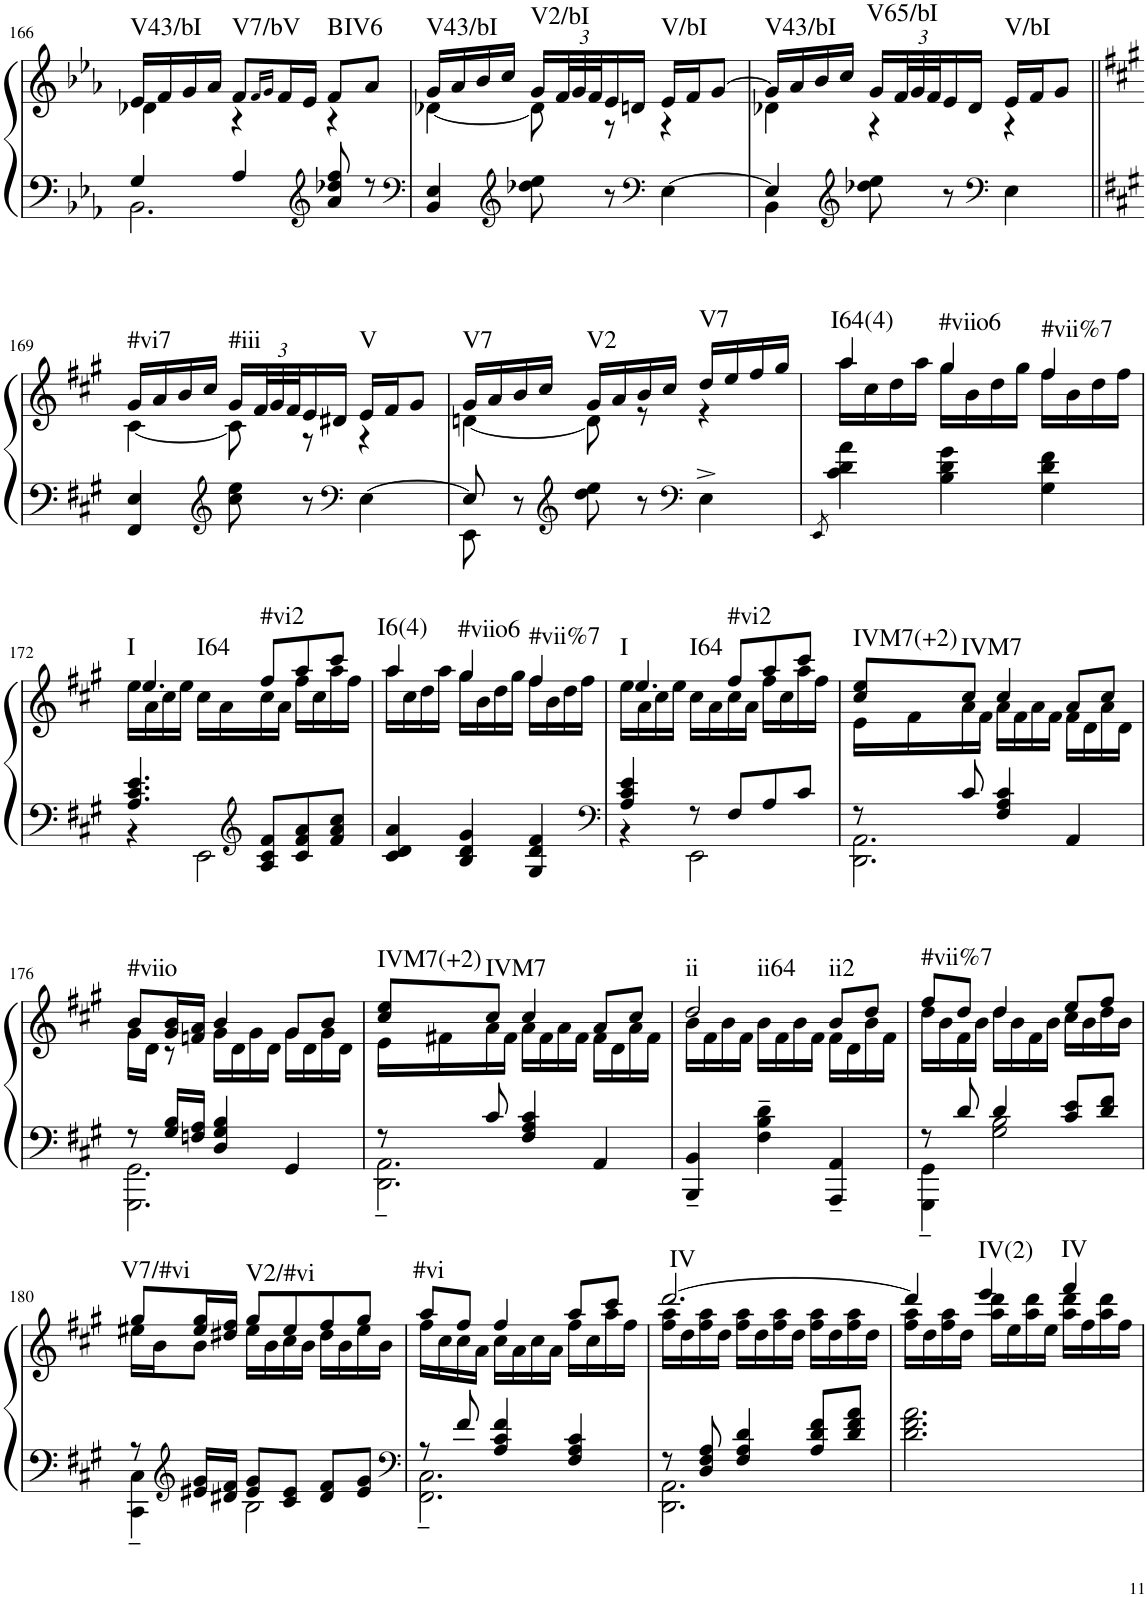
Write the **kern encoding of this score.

**kern	**kern	**harte
*part1	*part1	*part1
*staff2	*staff1	*
*I"Piano	*	*
*I'Pno.	*	*
!!LO:PB:g=z
*clefF4	*clefG2	*
*k[b-e-a-]	*k[b-e-a-]	*
*M3/4	*M3/4	*
=166	=166	=166
*^	*^	*
!	!	!	!	!LO:H:kt=V43/bI
4G/	2.BB-\	16e-/LL	4d-X\	N
.	.	16f/	.	.
.	.	16g/	.	.
.	.	16a-/JJ	.	.
!	!	!	!	!LO:H:kt=V7/bV
4A-/	.	8f/L	4r	N
.	.	16qf/LL	.	.
.	.	16qg/JJ	.	.
.	.	16f/L	.	.
.	.	16e-/JJ	.	.
*clefG2	*	*	*	*
!	!	!	!	!LO:H:kt=6
8a-/ 8dd-X/ 8ff/	.	8f/L	4r	B:maj6
8r	.	8a-/J	.	.
*v	*v	*	*	*
=167	=167	=167	=167
*clefF4	*	*	*
!	!	!	!LO:H:kt=V43/bI
4BB-/ 4E-/	16g/LL	[4d-X\	N
.	16a-/	.	.
.	16b-/	.	.
.	16cc/JJ	.	.
*clefG2	*	*	*
!	!	!	!LO:H:kt=V2/bI
8dd-X\ 8ee-\	16g/LL	8d-\]	N
*	*Xbrackettup	*	*
.	48f/L	.	.
.	48g/	.	.
.	48f/J	.	.
8r	16e-/	8r	.
.	16dn/JJ	.	.
*clefF4	*	*	*
!	!	!	!LO:H:kt=V/bI
[4E-\	16e-/LL	4r	N
.	16f/J	.	.
.	[8g/J	.	.
=168	=168	=168	=168
*^	*	*	*
!	!	!	!	!LO:H:kt=V43/bI
4E-/]	4BB-\	16g/LL]	4d-X\	N
.	.	16a-/	.	.
.	.	16b-/	.	.
.	.	16cc/JJ	.	.
*clefG2	*	*	*	*
!	!	!	!	!LO:H:kt=V65/bI
8dd-X\ 8ee-\	2ryy	16g/LL	4r	N
.	.	48f/L	.	.
.	.	48g/	.	.
.	.	48f/J	.	.
8r	.	16e-/	.	.
.	.	16d-/JJ	.	.
*clefF4	*	*	*	*
!	!	!	!	!LO:H:kt=V/bI
4E-\	.	16e-/LL	4r	N
.	.	16f/J	.	.
.	.	8g/J	.	.
*v	*v	*	*	*
!!LO:LB:g=z	!!
=169||	=169||	=169||	=169||
*k[f#c#g#]	*k[f#c#g#]	*	*
!	!	!	!LO:H:kt=#vi7
4FF#/ 4E/	16g#/LL	[4c#\	N
.	16a/	.	.
.	16b/	.	.
.	16cc#/JJ	.	.
*clefG2	*	*	*
!	!	!	!LO:H:kt=#iii
8cc#\ 8ee\	16g#/LL	8c#\]	N
.	48f#/L	.	.
.	48g#/	.	.
.	48f#/J	.	.
8r	16e/	8r	.
.	16d#X/JJ	.	.
*clefF4	*	*	*
!	!	!	!LO:H:kt=V
[4E\	16e/LL	4r	N
.	16f#/J	.	.
.	8g#/J	.	.
=170	=170	=170	=170
*^	*	*	*
!	!	!	!	!LO:H:kt=V7
8E/]	8EE\	16g#/LL	[4dn\	N
.	.	16a/	.	.
8r	8ryy	16b/	.	.
.	.	16cc#/JJ	.	.
*clefG2	*	*	*	*
!	!	!	!	!LO:H:kt=V2
8dd\ 8ee\	2ryy	16g#/LL	8d\]	N
.	.	16a/	.	.
8r	.	16b/	8r	.
.	.	16cc#/JJ	.	.
*clefF4	*	*	*	*
!	!	!	!	!LO:H:kt=V7
4E^\	.	16dd/LL	4r	N
.	.	16ee/	.	.
.	.	16ff#/	.	.
.	.	16gg#/JJ	.	.
*v	*v	*	*	*
=171	=171	=171	=171
8qEE/	.	.	.
!	!	!	!LO:H:kt=I64(4)
4c#\ 4d\ 4a\	4aa/	16aa\LL	N
.	.	16cc#\	.
.	.	16dd\	.
.	.	16aa\JJ	.
!	!	!	!LO:H:kt=#viio6
4B\ 4d\ 4g#\	4gg#/	16gg#\LL	N
.	.	16b\	.
.	.	16dd\	.
.	.	16gg#\JJ	.
!	!	!	!LO:H:kt=#vii%7
4G#\ 4d\ 4f#\	4ff#/	16ff#\LL	N
.	.	16b\	.
.	.	16dd\	.
.	.	16ff#\JJ	.
!!LO:LB:g=z	!!
=172	=172	=172	=172
*^	*	*	*
!	!	!	!	!LO:H:n=1:kt=I
!	!	!	!	!LO:H:n=2:kt=I64
4.A/ 4.c#/ 4.e/	4r	4.ee/	16ee\LL	N N
.	.	.	16a\	.
.	.	.	16cc#\	.
.	.	.	16ee\JJ	.
.	2EE\	.	16cc#\LL	.
.	.	.	16a\	.
*clefG2	*	*	*	*
!	!	!	!	!LO:H:kt=#vi2
8A/ 8c#/ 8f#/L	.	8ff#/L	16cc#\	N
.	.	.	16a\JJ	.
8c#/ 8f#/ 8a/	.	8aa/	16ff#\LL	.
.	.	.	16cc#\	.
8f#/ 8a/ 8cc#/J	.	8ccc#/J	16aa\	.
.	.	.	16ff#\JJ	.
*v	*v	*	*	*
=173	=173	=173	=173
!	!	!	!LO:H:kt=I6(4)
4c#/ 4d/ 4a/	4aa/	16aa\LL	N
.	.	16cc#\	.
.	.	16dd\	.
.	.	16aa\JJ	.
!	!	!	!LO:H:kt=#viio6
4B/ 4d/ 4g#/	4gg#/	16gg#\LL	N
.	.	16b\	.
.	.	16dd\	.
.	.	16gg#\JJ	.
!	!	!	!LO:H:kt=#vii%7
4G#/ 4d/ 4f#/	4ff#/	16ff#\LL	N
.	.	16b\	.
.	.	16dd\	.
.	.	16ff#\JJ	.
=174	=174	=174	=174
*clefF4	*	*	*
*^	*	*	*
!	!	!	!	!LO:H:n=1:kt=I
!	!	!	!	!LO:H:n=2:kt=I64
4A/ 4c#/ 4e/	4r	4.ee/	16ee\LL	N N
.	.	.	16a\	.
.	.	.	16cc#\	.
.	.	.	16ee\JJ	.
8r	2EE\	.	16cc#\LL	.
.	.	.	16a\	.
!	!	!	!	!LO:H:kt=#vi2
8F#/L	.	8ff#/L	16cc#\	N
.	.	.	16a\JJ	.
8A/	.	8aa/	16ff#\LL	.
.	.	.	16cc#\	.
8c#/J	.	8ccc#/J	16aa\	.
.	.	.	16ff#\JJ	.
=175	=175	=175	=175	=175
!	!	!	!	!LO:H:kt=IVM7(+2)
8r	2.DD\ 2.AA\	8cc#/ 8ee/L	16e\LL	N
.	.	.	16f#\	.
!	!	!	!	!LO:H:kt=IVM7
8c#/	.	8cc#/J	16a\	N
.	.	.	16f#\JJ	.
4F#/ 4A/ 4c#/	.	4cc#/	16a\LL	.
.	.	.	16f#\	.
.	.	.	16a\	.
.	.	.	16f#\JJ	.
4AA/	.	8a/L	16f#\LL	.
.	.	.	16d\	.
.	.	8cc#/J	16a\	.
.	.	.	16d\JJ	.
!!LO:LB:g=z	!!
=176	=176	=176	=176	=176
!	!	!	!	!LO:H:kt=#viio
8r	2.GGG#\ 2.GG#\	8b/L	16g#\LL	N
.	.	.	16d\JJ	.
16G#/ 16B/LL	.	16g#/ 16b/L	8r	.
16Fn/ 16A/JJ	.	16fn/ 16a/JJ	.	.
4D/ 4G#/ 4B/	.	4b/	16g#\LL	.
.	.	.	16d\	.
.	.	.	16g#\	.
.	.	.	16d\JJ	.
4GG#/	.	8g#/L	16g#\LL	.
.	.	.	16d\	.
.	.	8b/J	16g#\	.
.	.	.	16d\JJ	.
=177	=177	=177	=177	=177
!	!	!	!	!LO:H:kt=IVM7(+2)
8r	2.DD\~ 2.AA\~	8cc#/ 8ee/L	16e\LL	N
.	.	.	16f#X\	.
!	!	!	!	!LO:H:kt=IVM7
8c#/	.	8cc#/J	16a\	N
.	.	.	16f#\JJ	.
4F#/ 4A/ 4c#/	.	4cc#/	16a\LL	.
.	.	.	16f#\	.
.	.	.	16a\	.
.	.	.	16f#\JJ	.
4AA/	.	8a/L	16f#\LL	.
.	.	.	16d\	.
.	.	8cc#/J	16a\	.
.	.	.	16f#\JJ	.
*v	*v	*	*	*
=178	=178	=178	=178
!	!	!	!LO:H:n=1:kt=ii
!	!	!	!LO:H:n=2:kt=ii64
4BBB/~ 4BB/~	2dd/	16b\LL	N N
.	.	16f#\	.
.	.	16b\	.
.	.	16f#\JJ	.
4F#\~ 4B\~ 4d\~	.	16b\LL	.
.	.	16f#\	.
.	.	16b\	.
.	.	16f#\JJ	.
!	!	!	!LO:H:kt=ii2
4AAA/~ 4AA/~	8b/L	16f#\LL	N
.	.	16d\	.
.	8dd/J	16b\	.
.	.	16f#\JJ	.
=179	=179	=179	=179
*^	*	*	*
!	!	!	!	!LO:H:kt=#vii%7
8r	4GGG#\~ 4GG#\~	8ff#/L	16dd\LL	N
.	.	.	16b\	.
8d/	.	8dd/J	16f#\	.
.	.	.	16b\JJ	.
4d/	2G#\ 2B\	4dd/	16dd\LL	.
.	.	.	16b\	.
.	.	.	16f#\	.
.	.	.	16b\JJ	.
8c#/ 8e/L	.	8ee/L	16cc#\LL	.
.	.	.	16b\	.
8d/ 8f#/J	.	8ff#/J	16dd\	.
.	.	.	16b\JJ	.
!!LO:LB:g=z	!!
=180	=180	=180	=180	=180
!	!	!	!	!LO:H:kt=V7/#vi
8r	4CC#\~ 4C#\~	8gg#/L	16ee#X\LL	N
.	.	.	16b\J	.
*clefG2	*	*	*	*
16e#X/ 16g#/LL	.	16ee#/ 16gg#/L	8b\J	.
16d#X/ 16f#/JJ	.	16dd#X/ 16ff#/JJ	.	.
!	!	!	!	!LO:H:kt=V2/#vi
8e#/ 8g#/L	2B\	8gg#/L	16ee#\LL	N
.	.	.	16b\	.
8c#/ 8e#/J	.	8ee#/	16cc#\	.
.	.	.	16b\JJ	.
8d#/ 8f#/L	.	8ff#/	16dd#\LL	.
.	.	.	16b\	.
8e#/ 8g#/J	.	8gg#/J	16ee#\	.
.	.	.	16b\JJ	.
=181	=181	=181	=181	=181
*clefF4	*	*	*	*
!	!	!	!	!LO:H:kt=#vi
8r	2.FF#\~ 2.C#\~	8aa/L	16ff#\LL	N
.	.	.	16cc#\	.
8f#/	.	8ff#/J	16cc#\	.
.	.	.	16a\JJ	.
4A/ 4c#/ 4f#/	.	4ff#/	16cc#\LL	.
.	.	.	16a\	.
.	.	.	16cc#\	.
.	.	.	16a\JJ	.
4F#/ 4A/ 4c#/	.	8aa/L	16ff#\LL	.
.	.	.	16cc#\	.
.	.	8ccc#/J	16aa\	.
.	.	.	16ff#\JJ	.
=182	=182	=182	=182	=182
!	!	!	!	!LO:H:kt=IV
8r	2.DD\ 2.AA\	[2.ddd/	16ff#\ 16aa\LL	N
.	.	.	16dd\	.
8D/ 8F#/ 8A/	.	.	16ff#\ 16aa\	.
.	.	.	16dd\JJ	.
4F#/ 4A/ 4d/	.	.	16ff#\ 16aa\LL	.
.	.	.	16dd\	.
.	.	.	16ff#\ 16aa\	.
.	.	.	16dd\JJ	.
8A/ 8d/ 8f#/L	.	.	16ff#\ 16aa\LL	.
.	.	.	16dd\	.
8d/ 8f#/ 8a/J	.	.	16ff#\ 16aa\	.
.	.	.	16dd\JJ	.
*v	*v	*	*	*
=183	=183	=183	=183
2.d\ 2.f#\ 2.a\	4ddd/]	16ff#\ 16aa\LL	.
.	.	16dd\	.
.	.	16ff#\ 16aa\	.
.	.	16dd\JJ	.
!	!	!	!LO:H:kt=IV(2)
.	4eee/	16aa\ 16ddd\LL	N
.	.	16ee\	.
.	.	16aa\ 16ddd\	.
.	.	16ee\JJ	.
!	!	!	!LO:H:kt=IV
.	4fff#/	16aa\ 16ddd\LL	N
.	.	16ff#\	.
.	.	16aa\ 16ddd\	.
.	.	16ff#\JJ	.
*	*v	*v	*
=	=	=
*-	*-	*-
